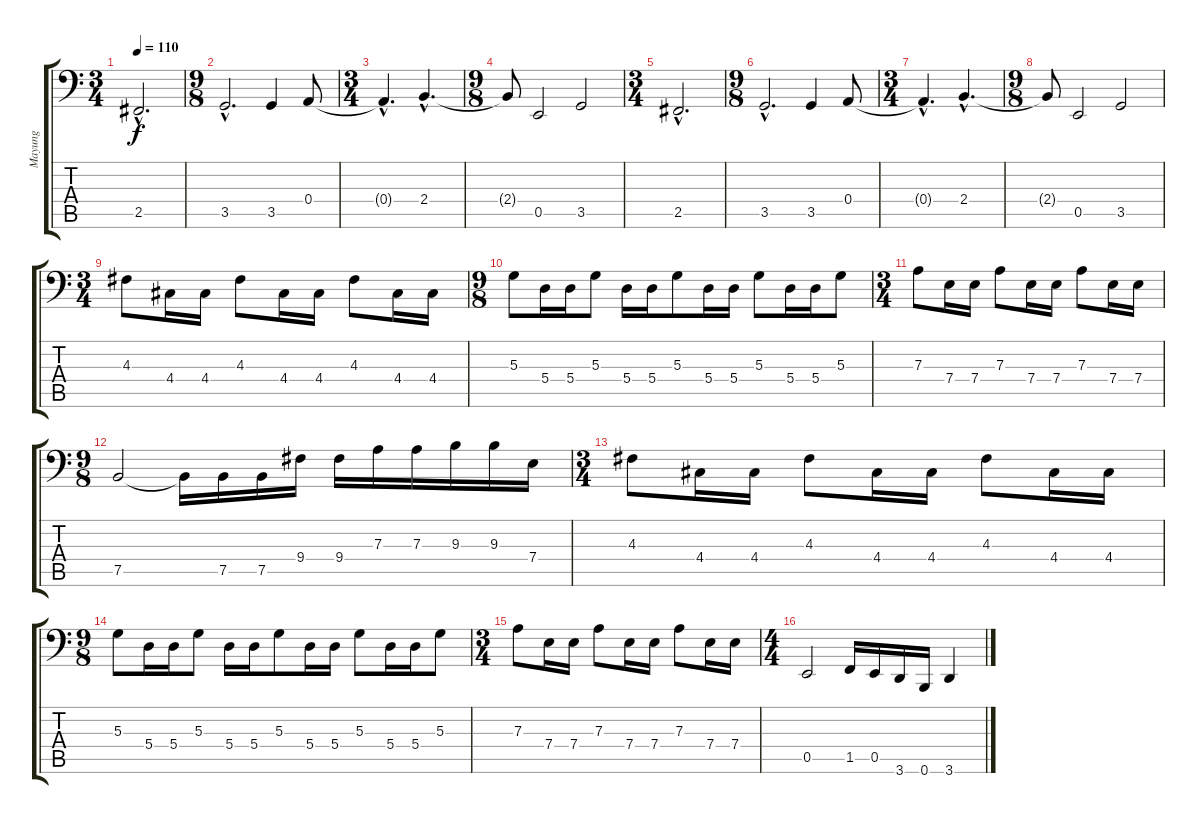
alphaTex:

\track ("Mayung" "Mayung") {instrument electricbassfinger}
\staff {score tabs}
\tuning (C3 G2 D2 A1 E1 B0) {hide}
\ts (3 4)
\tempo 110
\clef f4
\ks c
2.5{hac}.2{d dy f} |
\ts (9 8)
3.5{hac}.2{d} 3.5.4 0.4.8 |
\ts (3 4)
0.4{hac t}.4{d} 2.4{hac}.4{d} |
\ts (9 8)
2.4{t}.8 0.5.2 3.5.2 |
\ts (3 4)
2.5{hac}.2{d} |
\ts (9 8)
3.5{hac}.2{d} 3.5.4 0.4.8 |
\ts (3 4)
0.4{hac t}.4{d} 2.4{hac}.4{d} |
\ts (9 8)
2.4{t}.8 0.5.2 3.5.2 |
\ts (3 4)
4.3.8 4.4.16 4.4.16 4.3.8 4.4.16 4.4.16 4.3.8 4.4.16 4.4.16 |
\ts (9 8)
5.3.8 5.4.16 5.4.16 5.3.8 5.4.16 5.4.16 5.3.8 5.4.16 5.4.16 5.3.8 5.4.16 5.4.16 5.3.8 |
\ts (3 4)
7.3.8 7.4.16 7.4.16 7.3.8 7.4.16 7.4.16 7.3.8 7.4.16 7.4.16 |
\ts (9 8)
7.5.2 7.5{t}.16 7.5.16 7.5.16 9.4.16 9.4.16 7.3.16 7.3.16 9.3.16 9.3.16 7.4.16 |
\ts (3 4)
4.3.8 4.4.16 4.4.16 4.3.8 4.4.16 4.4.16 4.3.8 4.4.16 4.4.16 |
\ts (9 8)
5.3.8 5.4.16 5.4.16 5.3.8 5.4.16 5.4.16 5.3.8 5.4.16 5.4.16 5.3.8 5.4.16 5.4.16 5.3.8 |
\ts (3 4)
7.3.8 7.4.16 7.4.16 7.3.8 7.4.16 7.4.16 7.3.8 7.4.16 7.4.16 |
\ts (4 4)
0.5.2 1.5.16 0.5.16 3.6.16 0.6.16 3.6.4
